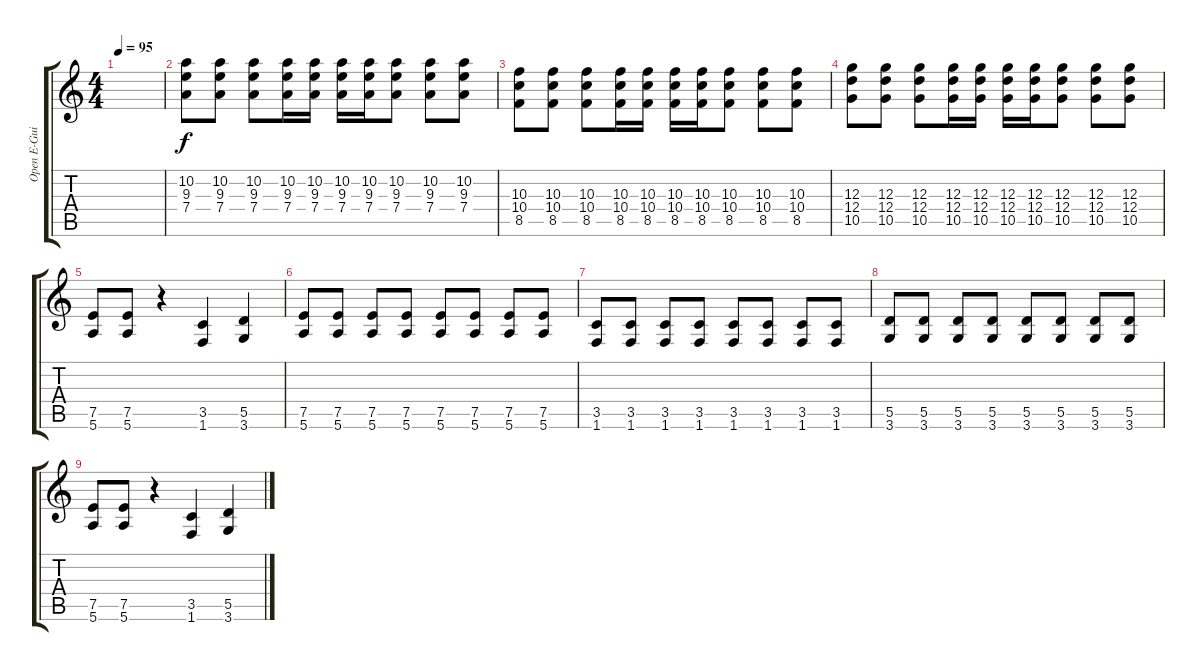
\track ("Open E-Guitar" "Open E-Gui") {instrument overdrivenguitar}
\staff {score tabs}
\tuning (E4 B3 G3 D3 A2 E2) {hide}
\ts (4 4)
\tempo 95
\clef g2
\ks c
|
(10.2 9.3 7.4).8 (10.2 9.3 7.4).8 (10.2 9.3 7.4).8 (10.2 9.3 7.4).16 (10.2 9.3 7.4).16 (10.2 9.3 7.4).16 (10.2 9.3 7.4).16 (10.2 9.3 7.4).8 (10.2 9.3 7.4).8 (10.2 9.3 7.4).8 |
(10.3 10.4 8.5).8 (10.3 10.4 8.5).8 (10.3 10.4 8.5).8 (10.3 10.4 8.5).16 (10.3 10.4 8.5).16 (10.3 10.4 8.5).16 (10.3 10.4 8.5).16 (10.3 10.4 8.5).8 (10.3 10.4 8.5).8 (10.3 10.4 8.5).8 |
(12.3 12.4 10.5).8 (12.3 12.4 10.5).8 (12.3 12.4 10.5).8 (12.3 12.4 10.5).16 (12.3 12.4 10.5).16 (12.3 12.4 10.5).16 (12.3 12.4 10.5).16 (12.3 12.4 10.5).8 (12.3 12.4 10.5).8 (12.3 12.4 10.5).8 |
(7.5 5.6).8 (7.5 5.6).8 r.4 (3.5 1.6).4 (5.5 3.6).4 |
(7.5 5.6).8 (7.5 5.6).8 (7.5 5.6).8 (7.5 5.6).8 (7.5 5.6).8 (7.5 5.6).8 (7.5 5.6).8 (7.5 5.6).8 |
(3.5 1.6).8 (3.5 1.6).8 (3.5 1.6).8 (3.5 1.6).8 (3.5 1.6).8 (3.5 1.6).8 (3.5 1.6).8 (3.5 1.6).8 |
(5.5 3.6).8 (5.5 3.6).8 (5.5 3.6).8 (5.5 3.6).8 (5.5 3.6).8 (5.5 3.6).8 (5.5 3.6).8 (5.5 3.6).8 |
(7.5 5.6).8 (7.5 5.6).8 r.4 (3.5 1.6).4 (5.5 3.6).4
